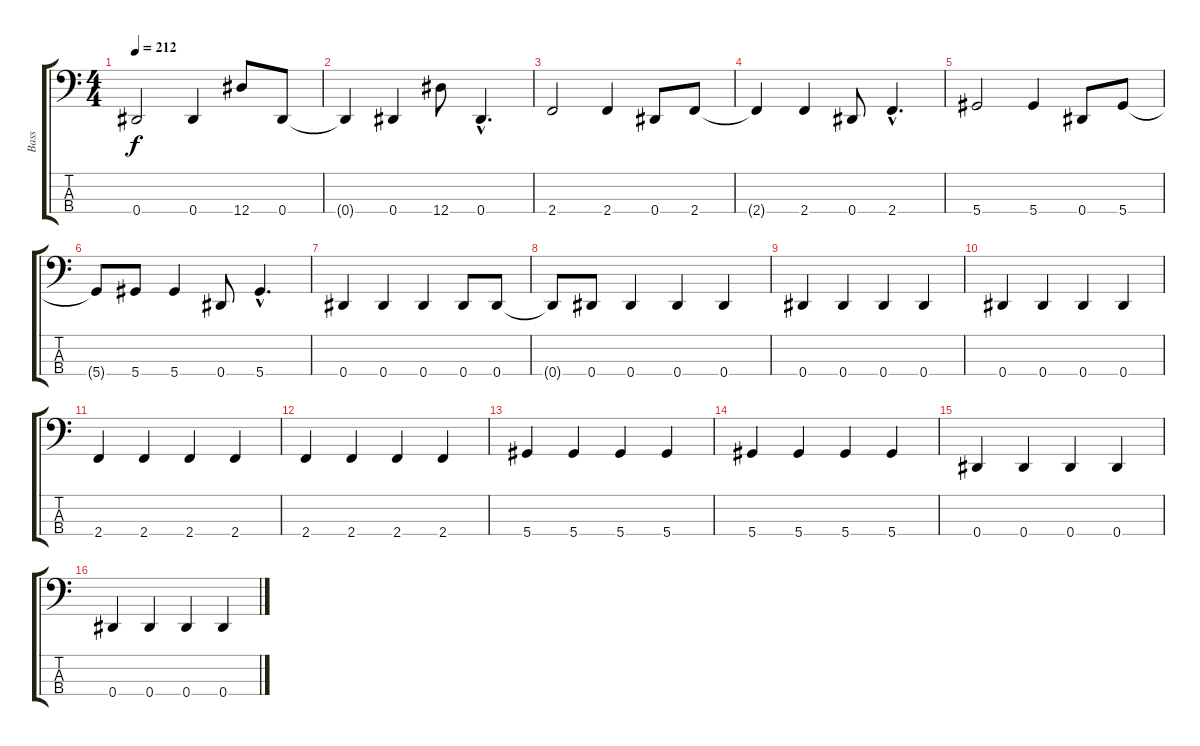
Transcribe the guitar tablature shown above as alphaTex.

\track ("Bass" "Bass") {instrument acousticguitarnylon}
\staff {score tabs}
\tuning (E2 Db2 Ab1 Eb1) {hide}
\ts (4 4)
\tempo 212
\clef f4
\ks c
0.4.2{dy f} 0.4.4 12.4.8 0.4.8 |
0.4{t}.4 0.4.4 12.4.8 0.4{hac}.4{d} |
2.4.2 2.4.4 0.4.8 2.4.8 |
2.4{t}.4 2.4.4 0.4.8 2.4{hac}.4{d} |
5.4.2 5.4.4 0.4.8 5.4.8 |
5.4{t}.8 5.4.8 5.4.4 0.4.8 5.4{hac}.4{d} |
0.4.4 0.4.4 0.4.4 0.4.8 0.4.8 |
0.4{t}.8 0.4.8 0.4.4 0.4.4 0.4.4 |
0.4.4 0.4.4 0.4.4 0.4.4 |
0.4.4 0.4.4 0.4.4 0.4.4 |
2.4.4 2.4.4 2.4.4 2.4.4 |
2.4.4 2.4.4 2.4.4 2.4.4 |
5.4.4 5.4.4 5.4.4 5.4.4 |
5.4.4 5.4.4 5.4.4 5.4.4 |
0.4.4 0.4.4 0.4.4 0.4.4 |
0.4.4 0.4.4 0.4.4 0.4.4
